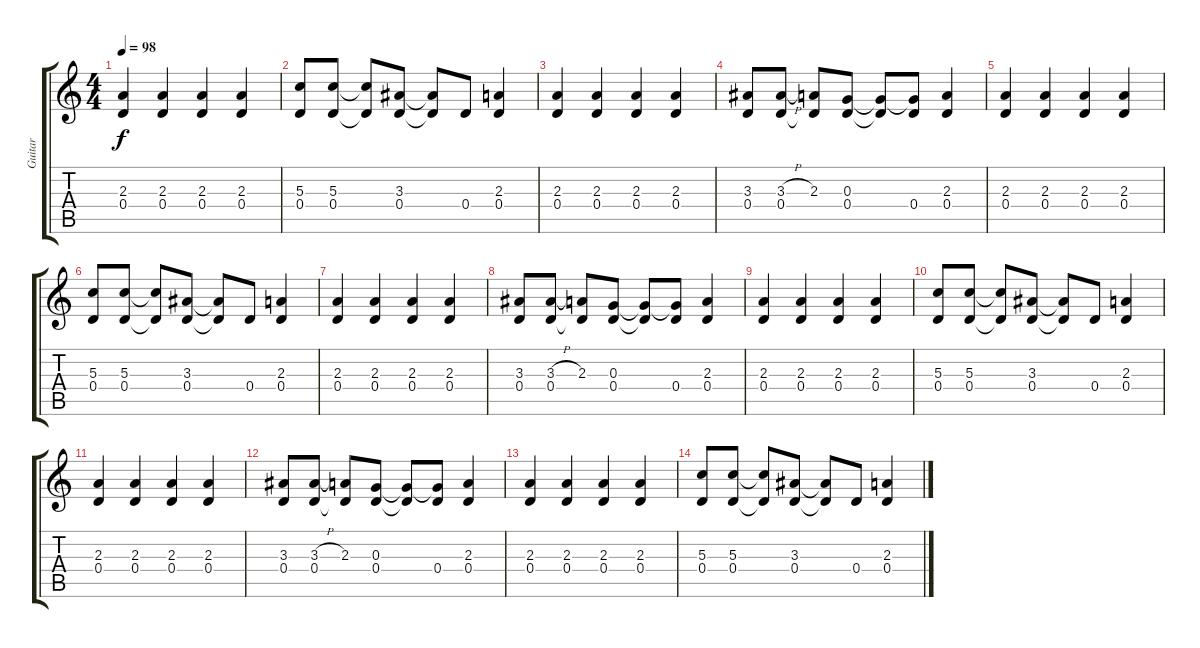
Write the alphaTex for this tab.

\track ("Guitar" "Guitar") {instrument electricguitarclean}
\staff {score tabs}
\tuning (E4 B3 G3 D3 A2 D2) {hide}
\ts (4 4)
\tempo 98
\clef g2
\ks c
(2.3 0.4).4{dy f} (2.3 0.4).4 (2.3 0.4).4 (2.3 0.4).4 |
(5.3 0.4).8 (5.3 0.4).8 (5.3{t} 0.4{t}).8 (3.3 0.4).8 (3.3{t} 0.4{t}).8 0.4.8 (2.3 0.4).4 |
(2.3 0.4).4 (2.3 0.4).4 (2.3 0.4).4 (2.3 0.4).4 |
(3.3 0.4).8 (3.3{h} 0.4).8 (2.3 0.4{t}).8 (0.3 0.4).8 (0.3{t} 0.4{t}).8 (0.3{t} 0.4).8 (2.3 0.4).4 |
(2.3 0.4).4 (2.3 0.4).4 (2.3 0.4).4 (2.3 0.4).4 |
(5.3 0.4).8 (5.3 0.4).8 (5.3{t} 0.4{t}).8 (3.3 0.4).8 (3.3{t} 0.4{t}).8 0.4.8 (2.3 0.4).4 |
(2.3 0.4).4 (2.3 0.4).4 (2.3 0.4).4 (2.3 0.4).4 |
(3.3 0.4).8 (3.3{h} 0.4).8 (2.3 0.4{t}).8 (0.3 0.4).8 (0.3{t} 0.4{t}).8 (0.3{t} 0.4).8 (2.3 0.4).4 |
(2.3 0.4).4 (2.3 0.4).4 (2.3 0.4).4 (2.3 0.4).4 |
(5.3 0.4).8 (5.3 0.4).8 (5.3{t} 0.4{t}).8 (3.3 0.4).8 (3.3{t} 0.4{t}).8 0.4.8 (2.3 0.4).4 |
(2.3 0.4).4{volume 0} (2.3 0.4).4 (2.3 0.4).4 (2.3 0.4).4 |
(3.3 0.4).8 (3.3{h} 0.4).8 (2.3 0.4{t}).8 (0.3 0.4).8 (0.3{t} 0.4{t}).8 (0.3{t} 0.4).8 (2.3 0.4).4 |
(2.3 0.4).4 (2.3 0.4).4 (2.3 0.4).4 (2.3 0.4).4 |
(5.3 0.4).8 (5.3 0.4).8 (5.3{t} 0.4{t}).8 (3.3 0.4).8 (3.3{t} 0.4{t}).8 0.4.8 (2.3 0.4).4
